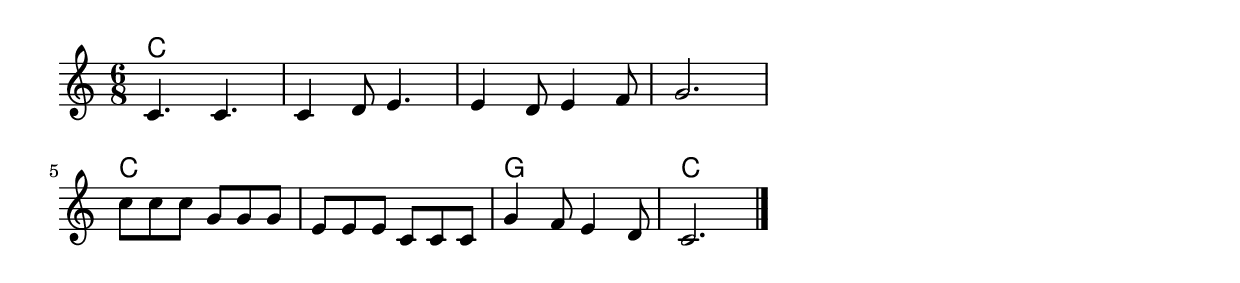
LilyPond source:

\version "2.24.4"

\score {
  <<
  \chords {
    c,2.*4 |
    c,2.*2 | g,2. | c,2.
  }
  \relative c' {
    \time 6/8
    c4. c4. | c4 d8 e4. | e4 d8 e4 f8 | g2. | \break
    c8[ c8 c8] g8[ g8 g8] | e8[ e8 e8] c8[ c8 c8] | g'4 f8 e4 d8 | c2. \fine
  }
  >>

  \layout {
    \autoBreaksOff
    \numericTimeSignature
    indent = #0
    line-width = #120
  }

  \midi {
    \tempo 4. = 120
  }
}
